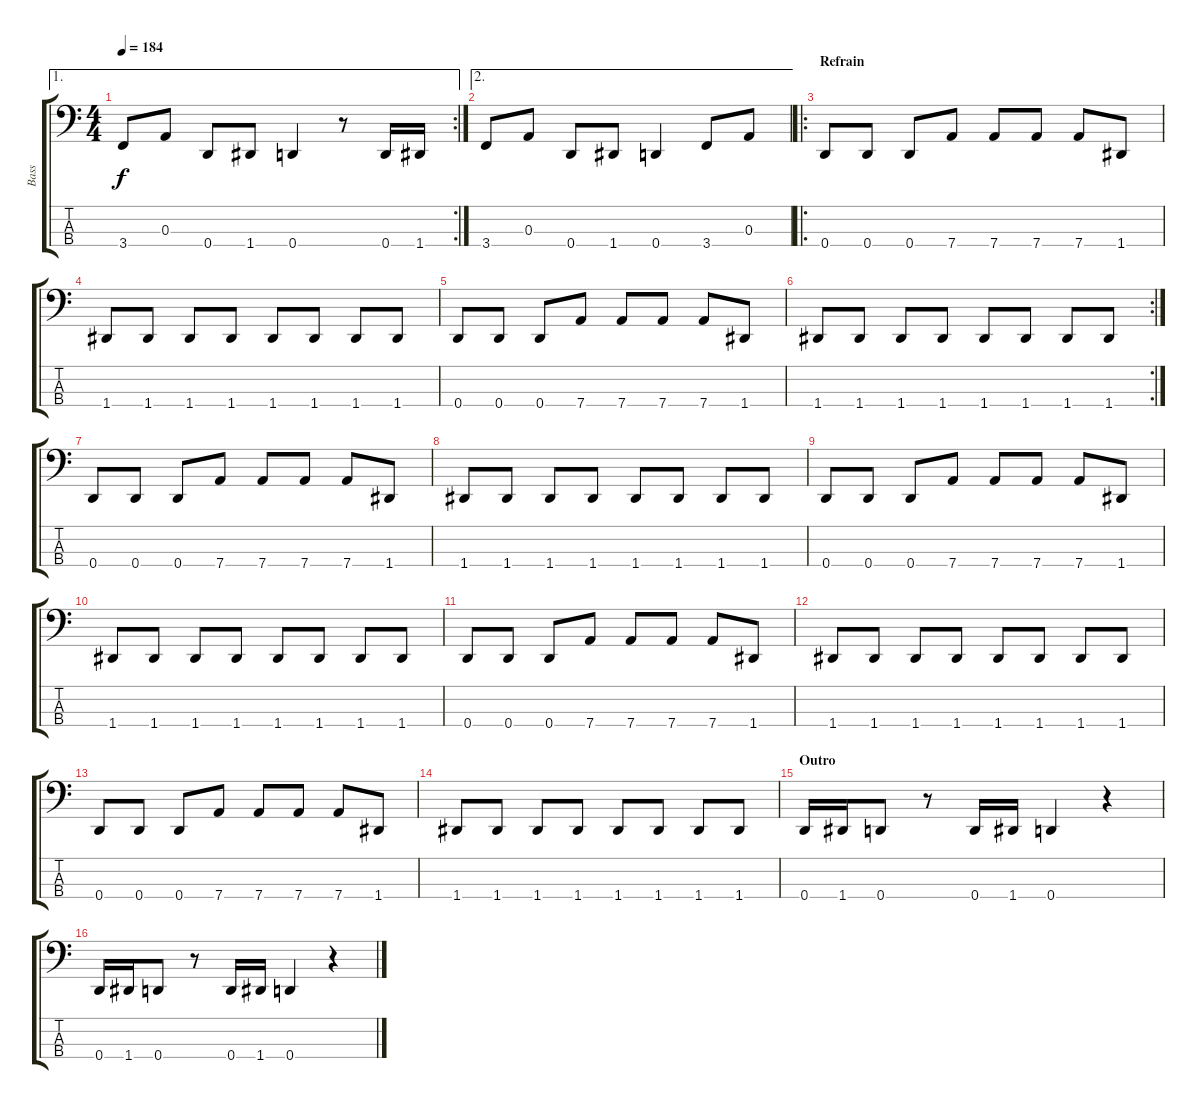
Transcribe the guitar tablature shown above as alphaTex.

\track ("Bass" "Bass") {instrument electricbasspick}
\staff {score tabs}
\tuning (G2 D2 A1 D1) {hide}
\ae 1
\rc 2
\ts (4 4)
\tempo 184
\clef f4
\ks c
3.4.8{dy f} 0.3.8 0.4.8 1.4.8 0.4.4 r.8 0.4.16 1.4.16 |
\ae 2
3.4.8 0.3.8 0.4.8 1.4.8 0.4.4 3.4.8 0.3.8 |
\ro
\section ("" "Refrain")
0.4.8 0.4.8 0.4.8 7.4.8 7.4.8 7.4.8 7.4.8 1.4.8 |
1.4.8 1.4.8 1.4.8 1.4.8 1.4.8 1.4.8 1.4.8 1.4.8 |
0.4.8 0.4.8 0.4.8 7.4.8 7.4.8 7.4.8 7.4.8 1.4.8 |
\rc 2
1.4.8 1.4.8 1.4.8 1.4.8 1.4.8 1.4.8 1.4.8 1.4.8 |
0.4.8 0.4.8 0.4.8 7.4.8 7.4.8 7.4.8 7.4.8 1.4.8 |
1.4.8 1.4.8 1.4.8 1.4.8 1.4.8 1.4.8 1.4.8 1.4.8 |
0.4.8 0.4.8 0.4.8 7.4.8 7.4.8 7.4.8 7.4.8 1.4.8 |
1.4.8 1.4.8 1.4.8 1.4.8 1.4.8 1.4.8 1.4.8 1.4.8 |
0.4.8 0.4.8 0.4.8 7.4.8 7.4.8 7.4.8 7.4.8 1.4.8 |
1.4.8 1.4.8 1.4.8 1.4.8 1.4.8 1.4.8 1.4.8 1.4.8 |
0.4.8 0.4.8 0.4.8 7.4.8 7.4.8 7.4.8 7.4.8 1.4.8 |
1.4.8 1.4.8 1.4.8 1.4.8 1.4.8 1.4.8 1.4.8 1.4.8 |
\section ("" "Outro")
0.4.16 1.4.16 0.4.8 r.8 0.4.16 1.4.16 0.4.4 r.4 |
0.4.16 1.4.16 0.4.8 r.8 0.4.16 1.4.16 0.4.4 r.4
